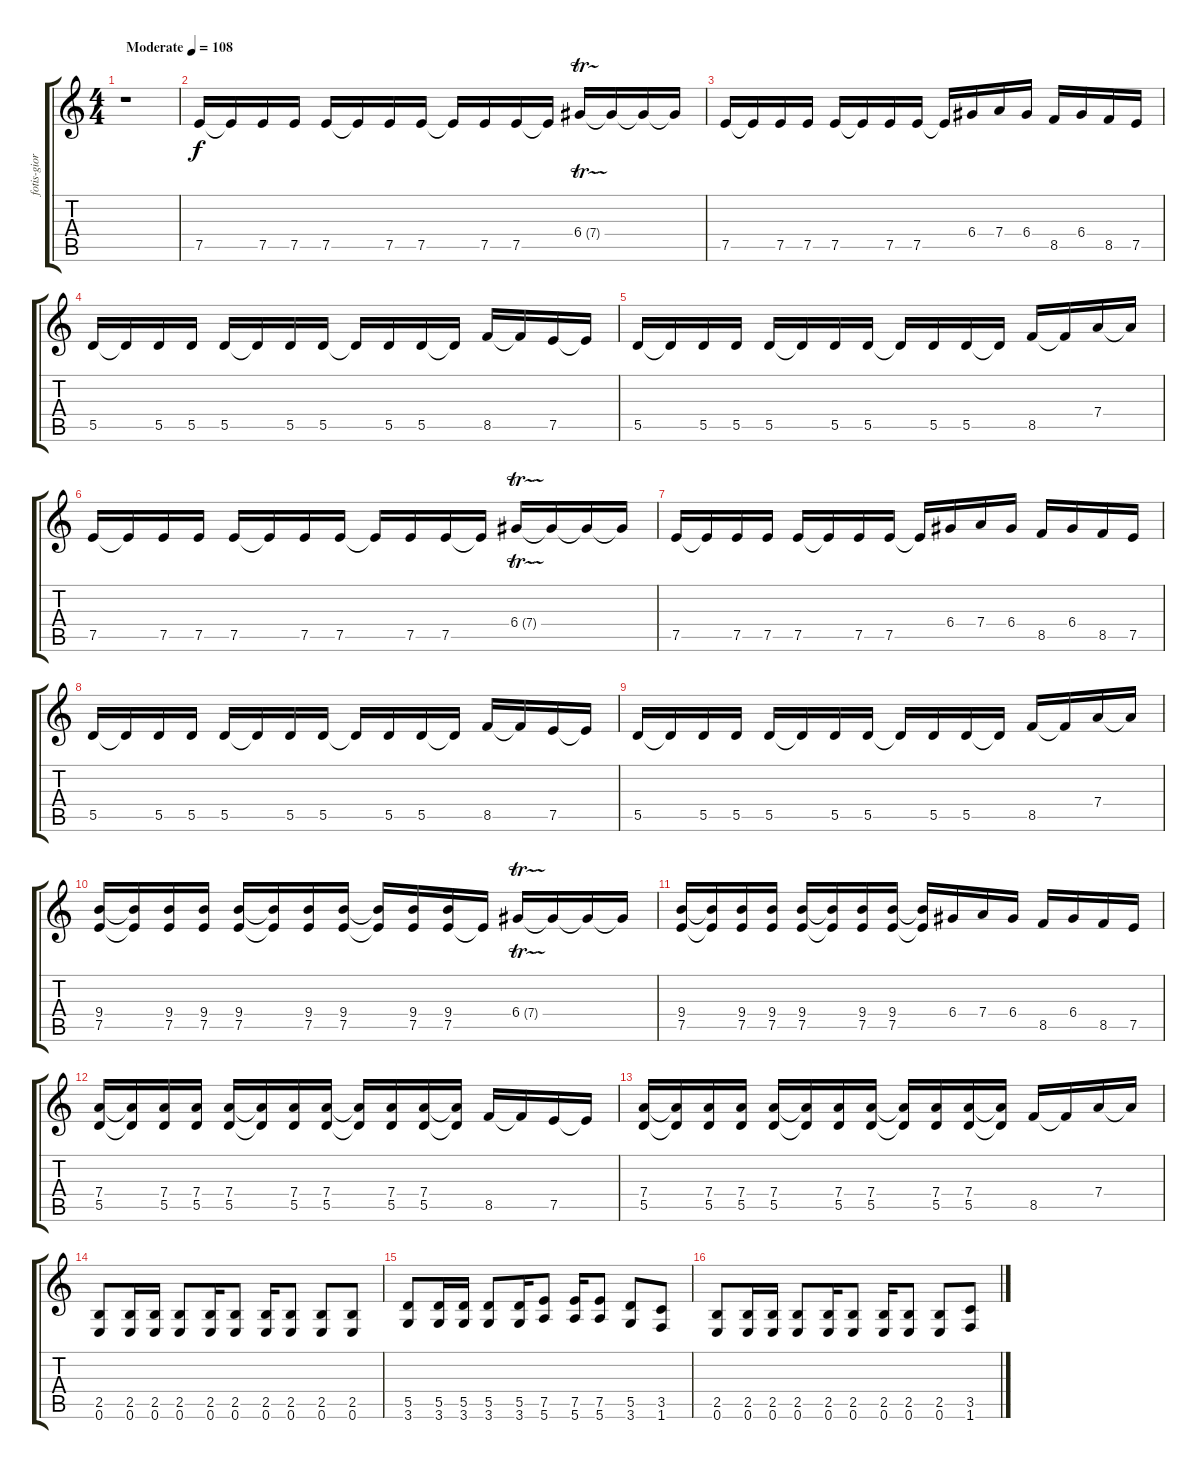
\track ("fotis-giorgos" "fotis-gior") {instrument overdrivenguitar}
\staff {score tabs}
\tuning (E4 B3 G3 D3 A2 E2) {hide}
\ts (4 4)
\tempo (108 "Moderate")
\clef g2
\ks c
r.1{dy f instrument overdrivenguitar} |
7.5.16 7.5{t}.16 7.5.16 7.5.16 7.5.16 7.5{t}.16 7.5.16 7.5.16 7.5{t}.16 7.5.16 7.5.16 7.5{t}.16 6.4{tr (7 16)}.16 6.4{t}.16 6.4{t}.16 6.4{t}.16 |
7.5.16 7.5{t}.16 7.5.16 7.5.16 7.5.16 7.5{t}.16 7.5.16 7.5.16 7.5{t}.16 6.4.16 7.4.16 6.4.16 8.5.16 6.4.16 8.5.16 7.5.16 |
5.5.16 5.5{t}.16 5.5.16 5.5.16 5.5.16 5.5{t}.16 5.5.16 5.5.16 5.5{t}.16 5.5.16 5.5.16 5.5{t}.16 8.5.16 8.5{t}.16 7.5.16 7.5{t}.16 |
5.5.16 5.5{t}.16 5.5.16 5.5.16 5.5.16 5.5{t}.16 5.5.16 5.5.16 5.5{t}.16 5.5.16 5.5.16 5.5{t}.16 8.5.16 8.5{t}.16 7.4.16 7.4{t}.16 |
7.5.16 7.5{t}.16 7.5.16 7.5.16 7.5.16 7.5{t}.16 7.5.16 7.5.16 7.5{t}.16 7.5.16 7.5.16 7.5{t}.16 6.4{tr (7 16)}.16 6.4{t}.16 6.4{t}.16 6.4{t}.16 |
7.5.16 7.5{t}.16 7.5.16 7.5.16 7.5.16 7.5{t}.16 7.5.16 7.5.16 7.5{t}.16 6.4.16 7.4.16 6.4.16 8.5.16 6.4.16 8.5.16 7.5.16 |
5.5.16 5.5{t}.16 5.5.16 5.5.16 5.5.16 5.5{t}.16 5.5.16 5.5.16 5.5{t}.16 5.5.16 5.5.16 5.5{t}.16 8.5.16 8.5{t}.16 7.5.16 7.5{t}.16 |
5.5.16 5.5{t}.16 5.5.16 5.5.16 5.5.16 5.5{t}.16 5.5.16 5.5.16 5.5{t}.16 5.5.16 5.5.16 5.5{t}.16 8.5.16 8.5{t}.16 7.4.16 7.4{t}.16 |
(9.4 7.5).16 (9.4{t} 7.5{t}).16 (9.4 7.5).16 (9.4 7.5).16 (9.4 7.5).16 (9.4{t} 7.5{t}).16 (9.4 7.5).16 (9.4 7.5).16 (9.4{t} 7.5{t}).16 (9.4 7.5).16 (9.4 7.5).16 7.5{t}.16 6.4{tr (7 16)}.16 6.4{t}.16 6.4{t}.16 6.4{t}.16 |
(9.4 7.5).16 (9.4{t} 7.5{t}).16 (9.4 7.5).16 (9.4 7.5).16 (9.4 7.5).16 (9.4{t} 7.5{t}).16 (9.4 7.5).16 (9.4 7.5).16 (9.4{t} 7.5{t}).16 6.4.16 7.4.16 6.4.16 8.5.16 6.4.16 8.5.16 7.5.16 |
(7.4 5.5).16 (7.4{t} 5.5{t}).16 (7.4 5.5).16 (7.4 5.5).16 (7.4 5.5).16 (7.4{t} 5.5{t}).16 (7.4 5.5).16 (7.4 5.5).16 (7.4{t} 5.5{t}).16 (7.4 5.5).16 (7.4 5.5).16 (7.4{t} 5.5{t}).16 8.5.16 8.5{t}.16 7.5.16 7.5{t}.16 |
(7.4 5.5).16 (7.4{t} 5.5{t}).16 (7.4 5.5).16 (7.4 5.5).16 (7.4 5.5).16 (7.4{t} 5.5{t}).16 (7.4 5.5).16 (7.4 5.5).16 (7.4{t} 5.5{t}).16 (7.4 5.5).16 (7.4 5.5).16 (7.4{t} 5.5{t}).16 8.5.16 8.5{t}.16 7.4.16 7.4{t}.16 |
(2.5 0.6).8 (2.5 0.6).16 (2.5 0.6).16 (2.5 0.6).8 (2.5 0.6).16 (2.5 0.6).8 (2.5 0.6).16 (2.5 0.6).8 (2.5 0.6).8 (2.5 0.6).8 |
(5.5 3.6).8 (5.5 3.6).16 (5.5 3.6).16 (5.5 3.6).8 (5.5 3.6).16 (7.5 5.6).8 (7.5 5.6).16 (7.5 5.6).8 (5.5 3.6).8 (3.5 1.6).8 |
(2.5 0.6).8 (2.5 0.6).16 (2.5 0.6).16 (2.5 0.6).8 (2.5 0.6).16 (2.5 0.6).8 (2.5 0.6).16 (2.5 0.6).8 (2.5 0.6).8 (3.5 1.6).8
